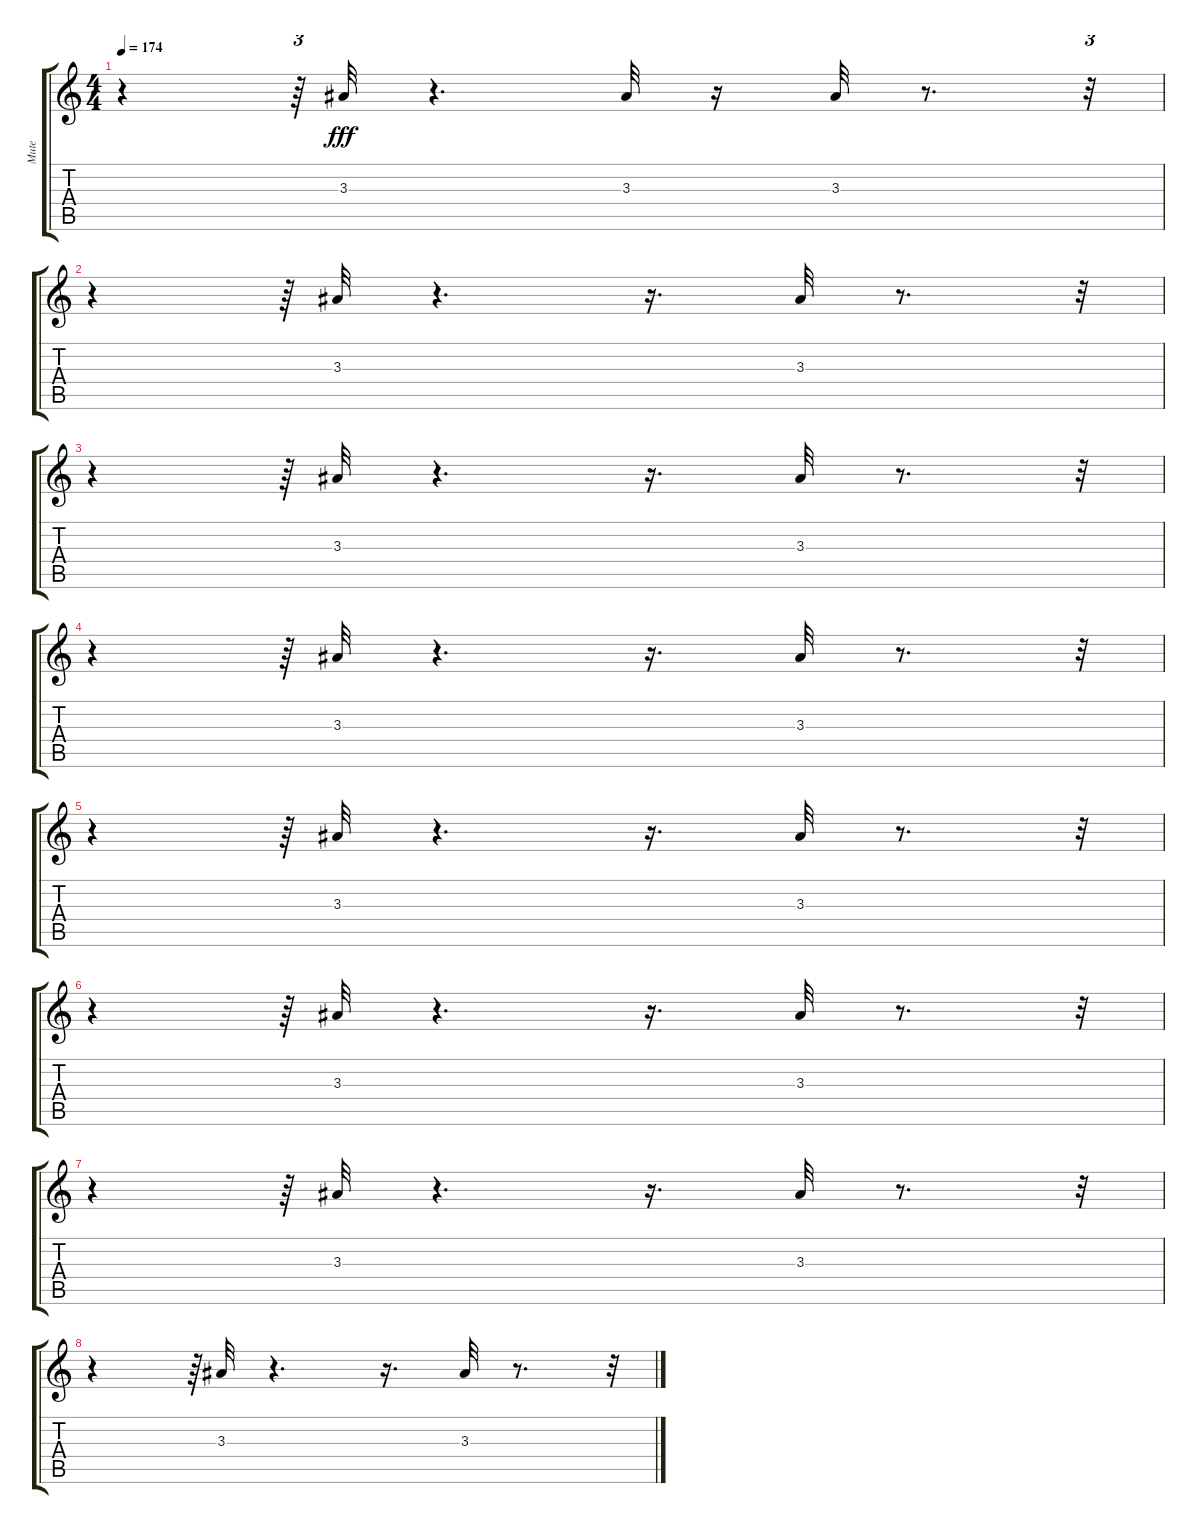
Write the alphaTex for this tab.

\track ("Mute" "Mute") {instrument distortionguitar}
\staff {score tabs}
\tuning (E4 B3 G3 D3 A2 E2) {hide}
\ts (4 4)
\tempo 174
\clef g2
\ks c
r.4{dy fff} r.64{tu (3 2)} 3.3.32 r.4{d} 3.3.32 r.16 3.3.32 r.8{d} r.32{tu (3 2)} |
r.4 r.64{tu (3 2)} 3.3.32 r.4{d} r.16{d} 3.3.32 r.8{d} r.32{tu (3 2)} |
r.4 r.64{tu (3 2)} 3.3.32 r.4{d} r.16{d} 3.3.32 r.8{d} r.32{tu (3 2)} |
r.4 r.64{tu (3 2)} 3.3.32 r.4{d} r.16{d} 3.3.32 r.8{d} r.32{tu (3 2)} |
r.4 r.64{tu (3 2)} 3.3.32 r.4{d} r.16{d} 3.3.32 r.8{d} r.32{tu (3 2)} |
r.4 r.64{tu (3 2)} 3.3.32 r.4{d} r.16{d} 3.3.32 r.8{d} r.32{tu (3 2)} |
r.4 r.64{tu (3 2)} 3.3.32 r.4{d} r.16{d} 3.3.32 r.8{d} r.32{tu (3 2)} |
r.4 r.64{tu (3 2)} 3.3.32 r.4{d} r.16{d} 3.3.32 r.8{d} r.32{tu (3 2)}
